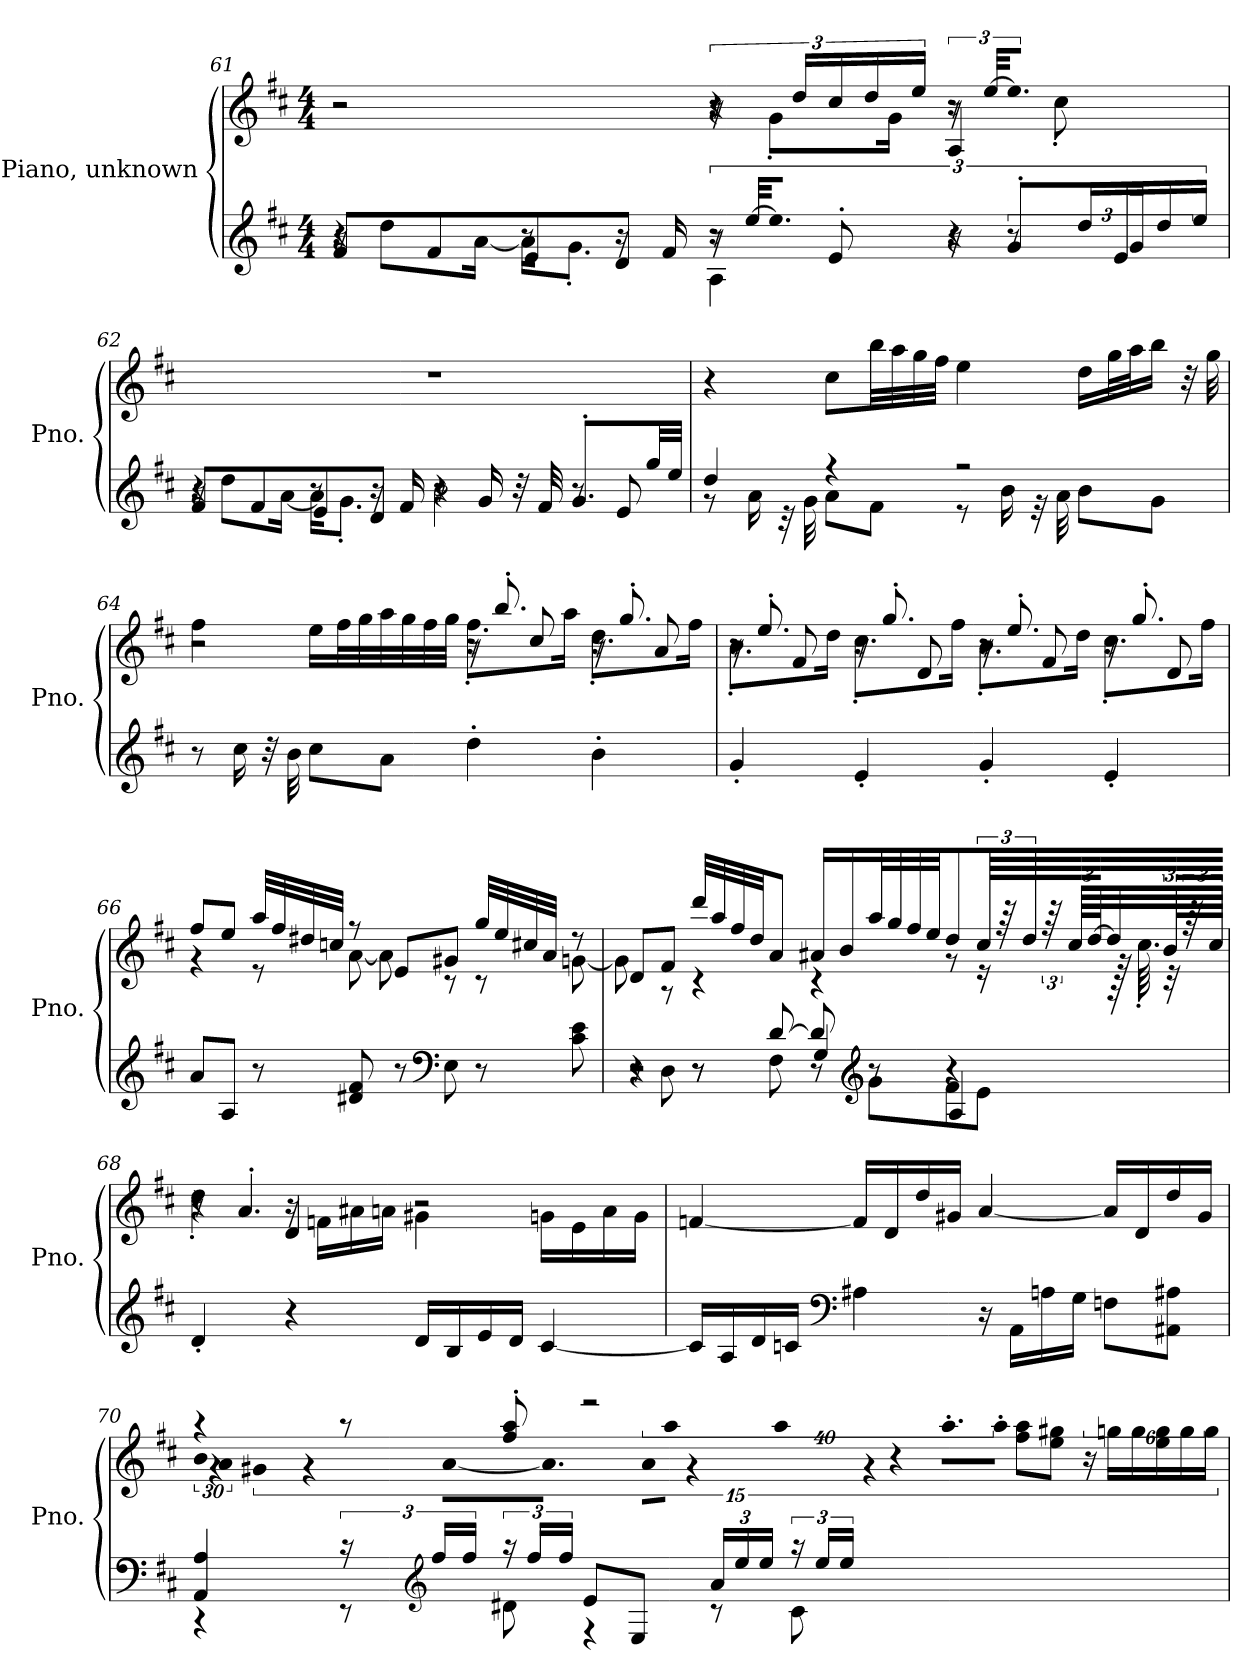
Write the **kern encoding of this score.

**kern	**kern
*part1	*part1
*staff2	*staff1
*I"Piano, unknown	*
*I'Pno.	*
*clefG2	*clefG2
*k[f#c#]	*k[f#c#]
*M4/4	*M4/4
=61	=61
*^	*^
*	*^	*	*^
4r	16r	8f#/L	2r	2r	2r
.	8dd\L	.	.	.	.
.	.	8f#/	.	.	.
.	[16a\Jk	.	.	.	.
8r	16a\KL]	8e/	.	.	.
.	8.g'\J	.	.	.	.
16r	.	8d/J	.	.	.
16f#/	.	.	.	.	.
24r	4A\	8r	12r	16r	4r
[48ee/KKL	.	.	.	.	.
8.ee/J]	.	.	.	8g'\L	.
.	.	.	24dd/LL	.	.
*	*	*	*Xbrackettup	*	*
.	.	8e'/	24cc#/	.	.
.	.	.	24dd/	.	.
.	.	.	.	16g\Jk	.
.	.	.	24ee/JJ	.	.
*	*	*	*brackettup	*	*
12r	4r	16r	24r	8r	4A/
.	.	.	[48ee/KKL	.	.
.	.	8g'/L	8.ee/J]	.	.
24dd/LL	.	.	.	.	.
*Xbrackettup	*	*	*	*	*
24e/	.	.	.	8cc#'\	.
24dd/	.	.	.	.	.
.	.	16g/Jk	.	.	.
24ee/JJ	.	.	.	.	.
*	*	*	*v	*v	*v
!!LO:LB:g=z
=62	=62	=62	=62
4r	16r	8f#/L	1r
.	8dd\L	.	.
.	.	8f#/	.
.	[16a\Jk	.	.
8r	16a\KL]	8e/	.
.	8.g'\J	.	.
16r	.	8d/J	.
16f#/	.	.	.
8r	2b\	4r	.
16g/	.	.	.
32r	.	.	.
32f#/	.	.	.
8.g'/L	.	8r	.
.	.	8e/	.
32gg/LL	.	.	.
32ee/JJJ	.	.	.
*	*v	*v	*
=63	=63	=63
4dd/	8r	4r
.	16a\	.
.	32r	.
.	32g\	.
4r	8a\L	8cc#\L
.	8f#\J	32bb\LL
.	.	32aa\
.	.	32gg\
.	.	32ff#\JJJ
2r	8r	4ee\
.	16b\	.
.	32r	.
.	32a\	.
.	8b\L	16dd\LL
.	.	32gg\L
.	.	32aa\J
.	8g\J	16bb\JJ
.	.	32r
.	.	32gg\
*v	*v	*
!!LO:LB:g=z
=64	=64
*	*^
*	*	*^
8r	2r	4ff#\	2r
16cc#\	.	.	.
32r	.	.	.
32b\	.	.	.
8cc#\L	.	16ee\LL	.
.	.	32ff#\L	.
.	.	32gg\	.
8a\J	.	32aa\	.
.	.	32gg\	.
.	.	32ff#\	.
.	.	32gg\JJJ	.
4dd'\	16r	8.ff#'\L	8r
.	8.bb'/	.	.
.	.	.	8cc#/
.	.	16aa\Jk	.
4b'\	16r	8.dd'\L	8r
.	8.gg'/	.	.
.	.	.	8a/
.	.	16ff#\Jk	.
=65	=65	=65	=65
4g'/	16r	8.b'\L	8r
.	8.ee'/	.	.
.	.	.	8f#/
.	.	16dd\Jk	.
4e'/	16r	8.cc#'\L	8r
.	8.gg'/	.	.
.	.	.	8d/
.	.	16ff#\Jk	.
4g'/	16r	8.b'\L	8r
.	8.ee'/	.	.
.	.	.	8f#/
.	.	16dd\Jk	.
4e'/	16r	8.cc#'\L	8r
.	8.gg'/	.	.
.	.	.	8d/
.	.	16ff#\Jk	.
*	*	*v	*v
!!LO:LB:g=z
=66	=66	=66
8a/L	8ff#/L	4r
8A/J	8ee/J	.
8r	32aa/LLL	8r
.	32ff#/	.
.	32dd#X/	.
.	32ccn/JJJ	.
8d#X/ 8f#/	8r	[8a\
8r	8e/L	8a\]
*clefF4	*	*
8E\	8g#X/J	8r
8r	32gg/LLL	8r
.	32ee/	.
.	32cc#X/	.
.	32a/JJJ	.
8c#\ 8e\	8r	[8gn\
!!LO:LB:g=z	!!
=67	=67	=67
*^	*	*
*	*^	*	*
4r	8r	2r	8d/L	8g\]
.	8D\	.	8f#/J	8r
8r	8r	.	32ddd/LLL	4r
.	.	.	32aa/	.
.	.	.	32ff#/	.
.	.	.	32dd/JJ	.
[8d/	8F#\	.	8a/J	.
8d/]	8r	4G/	16a#X/LL	4r
.	.	.	16b/	.
*clefG2	*	*	*	*
8r	8g\L	.	32aa/L	.
.	.	.	32gg/	.
.	.	.	32ff#/	.
.	.	.	32ee/JJ	.
4r	8f#\	4A/	8dd/	8r
.	8e\J	.	96cc#/Jkkk	16r
.	.	.	96r	.
.	.	.	96dd/	.
.	.	.	96r	.
.	.	.	96cc#/LLLL	.
.	.	.	[96dd/J	.
.	.	.	32dd/]	128r
.	.	.	.	64.cc#'\
.	.	.	96b/JJJk	32r
.	.	.	96r	.
.	.	.	96cc#/	.
*v	*v	*v	*	*
!!LO:PB:g=z
=68	=68	=68
*	*	*^
4d'/	8r	4dd'\	4r
.	4.a'/	.	.
4r	.	16r	4d/
.	.	16fn\LL	.
.	.	16a#X\	.
.	.	16an\JJ	.
16d/LL	2r	4g#X\	2r
16B/	.	.	.
16e/	.	.	.
16d/JJ	.	.	.
[4c#/	.	16gn\LL	.
.	.	16e\	.
.	.	16a\	.
.	.	16g\JJ	.
*	*v	*v	*v
=69	=69
16c#/LL]	[4fn/
16A/	.
16d/	.
16cn/JJ	.
*clefF4	*
4A#X\	16f/LL]
.	16d/
.	16dd/
.	16g#X/JJ
16r	[4a/
16AA\LL	.
16An\	.
16G\JJ	.
8Fn\L	16a/LL]
.	16d/
8AA#X\ 8A#X\J	16dd/
.	16g#/JJ
!!LO:LB:g=z
=70	=70
*^	*^
!	!	!	!LO:N:vis=256
4AA/ 4A/	4r	4r	1920%17b\
!	!	!	!LO:N:vis=128
.	.	.	1920%17r
!	!	!	!LO:N:vis=64
.	.	.	960%17a\
.	.	.	1920ryy
!	!	!	!LO:N:vis=256
.	.	.	1920%17g#X\
!	!	!	!LO:N:vis=128
.	.	.	1920%17r
!	!	!	!LO:N:vis=256
.	.	.	[1920%17a\KKKKL
.	.	.	8.a\J]
*brackettup	*	*	*
!	!	!	!LO:N:vis=32
24r	8r	8r	640%23a\LLL
!	!	!	!LO:N:vis=32
.	.	.	640%23aa\JJJ
*clefG2	*	*	*
24ff#/LL	.	.	.
!	!	!	!LO:N:vis=64
.	.	.	960%17r
24ff#/JJ	.	.	.
!	!	!	!LO:N:vis=64
.	.	.	960%17aa\
!	!	!	!LO:N:vis=32
.	.	.	640%23r
24r	8d#X\	8ff#/' 8aa/'	.
!	!	!	!LO:N:vis=64
.	.	.	960%17r
!	!	!	!LO:N:vis=32.
.	.	.	1920%103aa'\LLL
24ff#/LL	.	.	.
24ff#/JJ	.	.	.
!	!	!	!LO:N:vis=32
.	.	.	640%23aa'\JJJ
8e/L	4r	2r	.
.	.	.	8ff#\ 8aa\L
8E/J	.	.	.
.	.	.	8ee\ 8gg#X\J
*Xbrackettup	*	*	*
24a/LL	8r	.	.
.	.	.	24r
24ee/	.	.	.
.	.	.	24ggn\LL
24ee/JJ	.	.	.
.	.	.	24gg\
*brackettup	*	*	*
24r	8c#\	.	.
*	*	*	*Xbrackettup
.	.	.	24ee\ 24gg\
24ee/LL	.	.	.
.	.	.	24gg\
24ee/JJ	.	.	.
.	.	.	24gg\JJ
1920ryy	1920ryy	1920ryy	.
*v	*v	*	*
*	*v	*v
=	=
*-	*-
